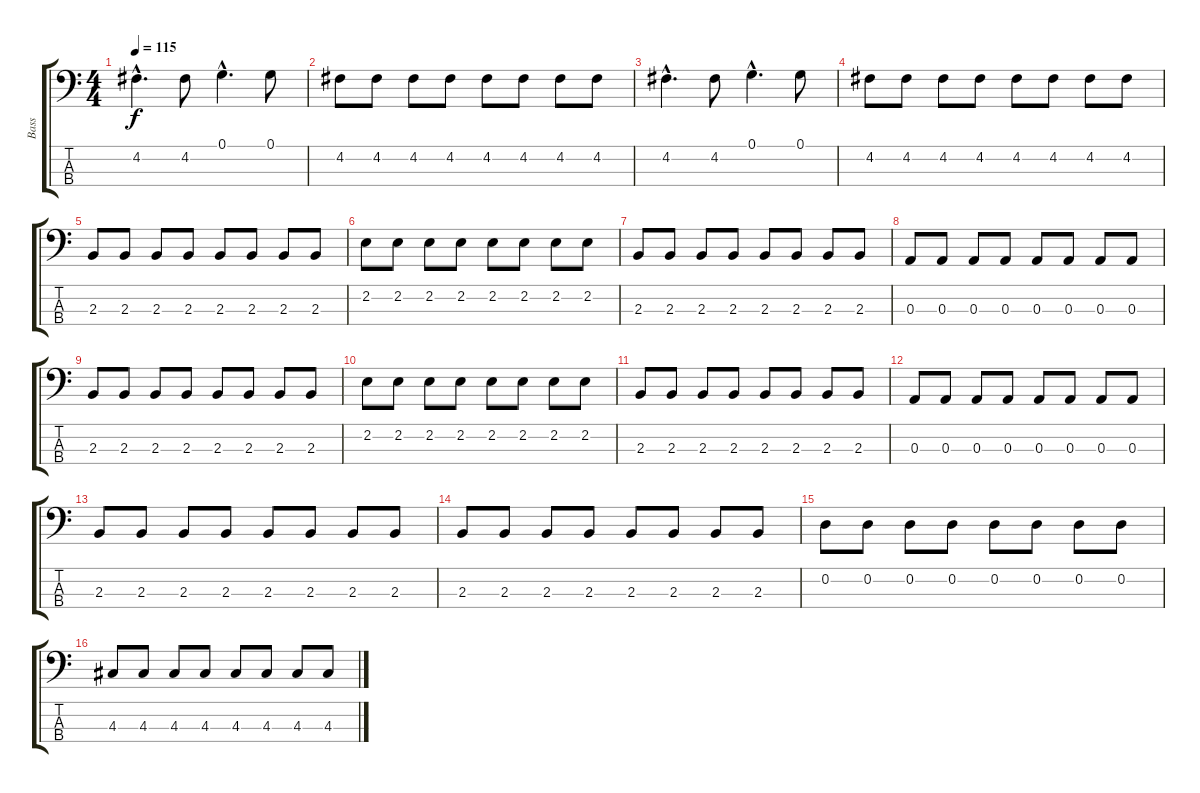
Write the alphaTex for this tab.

\track ("Bass" "Bass") {instrument electricbassfinger}
\staff {score tabs}
\tuning (G2 D2 A1 E1) {hide}
\ts (4 4)
\tempo 115
\clef f4
\ks c
4.2{hac}.4{d dy f} 4.2.8 0.1{hac}.4{d} 0.1.8 |
4.2.8 4.2.8 4.2.8 4.2.8 4.2.8 4.2.8 4.2.8 4.2.8 |
4.2{hac}.4{d} 4.2.8 0.1{hac}.4{d} 0.1.8 |
4.2.8 4.2.8 4.2.8 4.2.8 4.2.8 4.2.8 4.2.8 4.2.8 |
2.3.8 2.3.8 2.3.8 2.3.8 2.3.8 2.3.8 2.3.8 2.3.8 |
2.2.8 2.2.8 2.2.8 2.2.8 2.2.8 2.2.8 2.2.8 2.2.8 |
2.3.8 2.3.8 2.3.8 2.3.8 2.3.8 2.3.8 2.3.8 2.3.8 |
0.3.8 0.3.8 0.3.8 0.3.8 0.3.8 0.3.8 0.3.8 0.3.8 |
2.3.8 2.3.8 2.3.8 2.3.8 2.3.8 2.3.8 2.3.8 2.3.8 |
2.2.8 2.2.8 2.2.8 2.2.8 2.2.8 2.2.8 2.2.8 2.2.8 |
2.3.8 2.3.8 2.3.8 2.3.8 2.3.8 2.3.8 2.3.8 2.3.8 |
0.3.8 0.3.8 0.3.8 0.3.8 0.3.8 0.3.8 0.3.8 0.3.8 |
2.3.8 2.3.8 2.3.8 2.3.8 2.3.8 2.3.8 2.3.8 2.3.8 |
2.3.8 2.3.8 2.3.8 2.3.8 2.3.8 2.3.8 2.3.8 2.3.8 |
0.2.8 0.2.8 0.2.8 0.2.8 0.2.8 0.2.8 0.2.8 0.2.8 |
4.3.8 4.3.8 4.3.8 4.3.8 4.3.8 4.3.8 4.3.8 4.3.8
